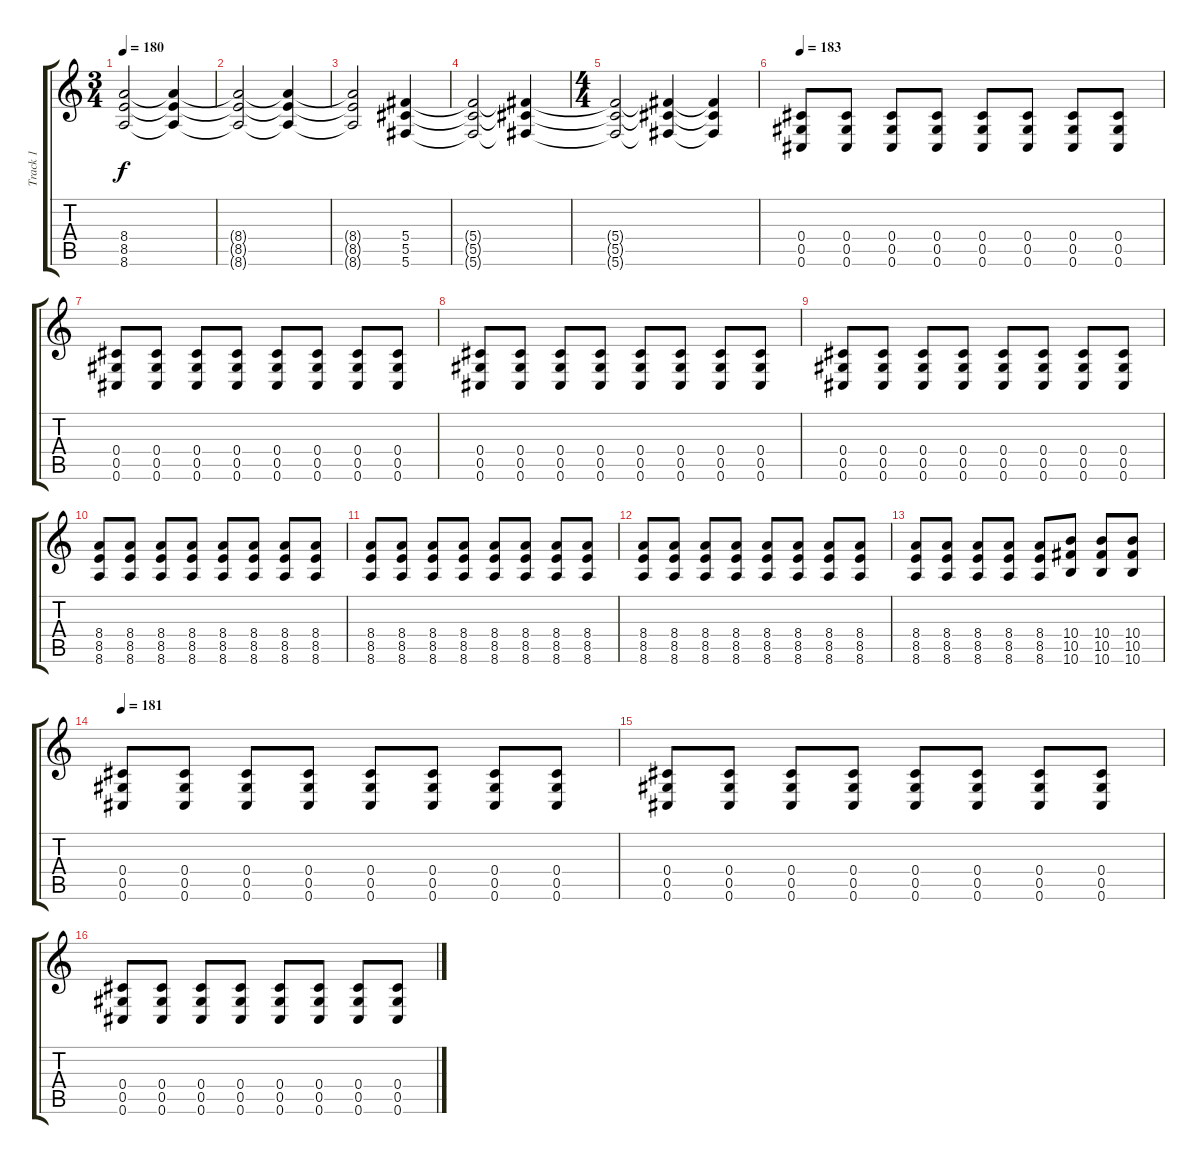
\track ("Track 1" "Track 1") {instrument distortionguitar}
\staff {score tabs}
\tuning (Eb4 Bb3 Gb3 Db3 Ab2 Db2) {hide}
\ts (3 4)
\tempo 180
\clef g2
\ks c
(8.4 8.5 8.6).2{dy f} (8.4{t} 8.5{t} 8.6{t}).4 |
(8.4{t} 8.5{t} 8.6{t}).2 (8.4{t} 8.5{t} 8.6{t}).4 |
(8.4{t} 8.5{t} 8.6{t}).2 (5.4 5.5 5.6).4 |
(5.4{t} 5.5{t} 5.6{t}).2 (5.4{t} 5.5{t} 5.6{t}).4 |
\ts (4 4)
(5.4{t} 5.5{t} 5.6{t}).2 (5.4{t} 5.5{t} 5.6{t}).4 (5.4{t} 5.5{t} 5.6{t}).4 |
\tempo 183
(0.4 0.5 0.6).8 (0.4 0.5 0.6).8 (0.4 0.5 0.6).8 (0.4 0.5 0.6).8 (0.4 0.5 0.6).8 (0.4 0.5 0.6).8 (0.4 0.5 0.6).8 (0.4 0.5 0.6).8 |
(0.4 0.5 0.6).8 (0.4 0.5 0.6).8 (0.4 0.5 0.6).8 (0.4 0.5 0.6).8 (0.4 0.5 0.6).8 (0.4 0.5 0.6).8 (0.4 0.5 0.6).8 (0.4 0.5 0.6).8 |
(0.4 0.5 0.6).8 (0.4 0.5 0.6).8 (0.4 0.5 0.6).8 (0.4 0.5 0.6).8 (0.4 0.5 0.6).8 (0.4 0.5 0.6).8 (0.4 0.5 0.6).8 (0.4 0.5 0.6).8 |
(0.4 0.5 0.6).8 (0.4 0.5 0.6).8 (0.4 0.5 0.6).8 (0.4 0.5 0.6).8 (0.4 0.5 0.6).8 (0.4 0.5 0.6).8 (0.4 0.5 0.6).8 (0.4 0.5 0.6).8 |
(8.4 8.5 8.6).8 (8.4 8.5 8.6).8 (8.4 8.5 8.6).8 (8.4 8.5 8.6).8 (8.4 8.5 8.6).8 (8.4 8.5 8.6).8 (8.4 8.5 8.6).8 (8.4 8.5 8.6).8 |
(8.4 8.5 8.6).8 (8.4 8.5 8.6).8 (8.4 8.5 8.6).8 (8.4 8.5 8.6).8 (8.4 8.5 8.6).8 (8.4 8.5 8.6).8 (8.4 8.5 8.6).8 (8.4 8.5 8.6).8 |
(8.4 8.5 8.6).8 (8.4 8.5 8.6).8 (8.4 8.5 8.6).8 (8.4 8.5 8.6).8 (8.4 8.5 8.6).8 (8.4 8.5 8.6).8 (8.4 8.5 8.6).8 (8.4 8.5 8.6).8 |
(8.4 8.5 8.6).8 (8.4 8.5 8.6).8 (8.4 8.5 8.6).8 (8.4 8.5 8.6).8 (8.4 8.5 8.6).8 (10.4 10.5 10.6).8 (10.4 10.5 10.6).8 (10.4 10.5 10.6).8 |
\tempo 181
(0.4 0.5 0.6).8 (0.4 0.5 0.6).8 (0.4 0.5 0.6).8 (0.4 0.5 0.6).8 (0.4 0.5 0.6).8 (0.4 0.5 0.6).8 (0.4 0.5 0.6).8 (0.4 0.5 0.6).8 |
(0.4 0.5 0.6).8 (0.4 0.5 0.6).8 (0.4 0.5 0.6).8 (0.4 0.5 0.6).8 (0.4 0.5 0.6).8 (0.4 0.5 0.6).8 (0.4 0.5 0.6).8 (0.4 0.5 0.6).8 |
(0.4 0.5 0.6).8 (0.4 0.5 0.6).8 (0.4 0.5 0.6).8 (0.4 0.5 0.6).8 (0.4 0.5 0.6).8 (0.4 0.5 0.6).8 (0.4 0.5 0.6).8 (0.4 0.5 0.6).8
